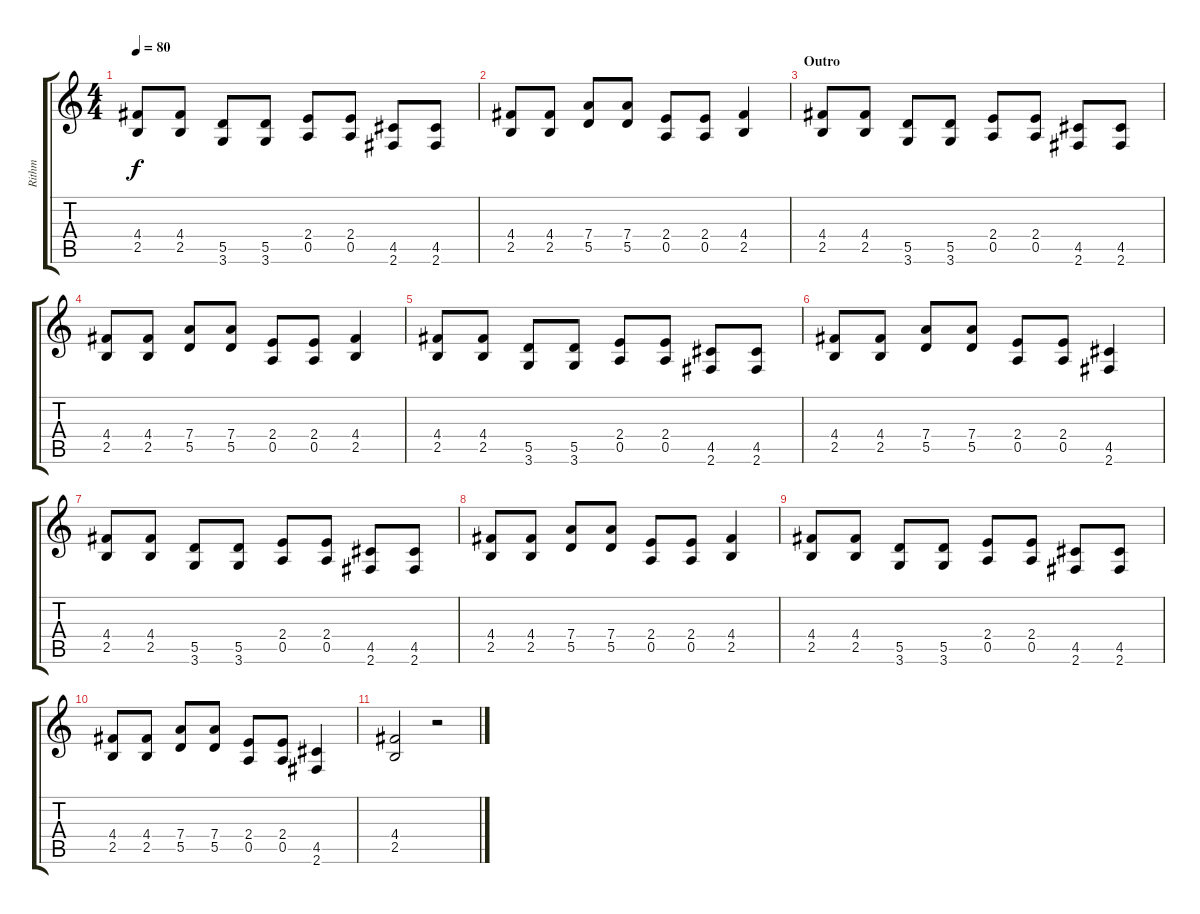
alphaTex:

\track ("Rithm" "Rithm") {instrument distortionguitar}
\staff {score tabs}
\tuning (E4 B3 G3 D3 A2 E2) {hide}
\ts (4 4)
\tempo 80
\clef g2
\ks c
(4.4 2.5).8{dy f} (4.4 2.5).8 (5.5 3.6).8 (5.5 3.6).8 (2.4 0.5).8 (2.4 0.5).8 (4.5 2.6).8 (4.5 2.6).8 |
(4.4 2.5).8 (4.4 2.5).8 (7.4 5.5).8 (7.4 5.5).8 (2.4 0.5).8 (2.4 0.5).8 (4.4 2.5).4 |
\section ("" "Outro")
(4.4 2.5).8 (4.4 2.5).8 (5.5 3.6).8 (5.5 3.6).8 (2.4 0.5).8 (2.4 0.5).8 (4.5 2.6).8 (4.5 2.6).8 |
(4.4 2.5).8 (4.4 2.5).8 (7.4 5.5).8 (7.4 5.5).8 (2.4 0.5).8 (2.4 0.5).8 (4.4 2.5).4 |
(4.4 2.5).8 (4.4 2.5).8 (5.5 3.6).8 (5.5 3.6).8 (2.4 0.5).8 (2.4 0.5).8 (4.5 2.6).8 (4.5 2.6).8 |
(4.4 2.5).8 (4.4 2.5).8 (7.4 5.5).8 (7.4 5.5).8 (2.4 0.5).8 (2.4 0.5).8 (4.5 2.6).4 |
(4.4 2.5).8 (4.4 2.5).8 (5.5 3.6).8 (5.5 3.6).8 (2.4 0.5).8 (2.4 0.5).8 (4.5 2.6).8 (4.5 2.6).8 |
(4.4 2.5).8 (4.4 2.5).8 (7.4 5.5).8 (7.4 5.5).8 (2.4 0.5).8 (2.4 0.5).8 (4.4 2.5).4 |
(4.4 2.5).8 (4.4 2.5).8 (5.5 3.6).8 (5.5 3.6).8 (2.4 0.5).8 (2.4 0.5).8 (4.5 2.6).8 (4.5 2.6).8 |
(4.4 2.5).8 (4.4 2.5).8 (7.4 5.5).8 (7.4 5.5).8 (2.4 0.5).8 (2.4 0.5).8 (4.5 2.6).4 |
(4.4 2.5).2 r.2
